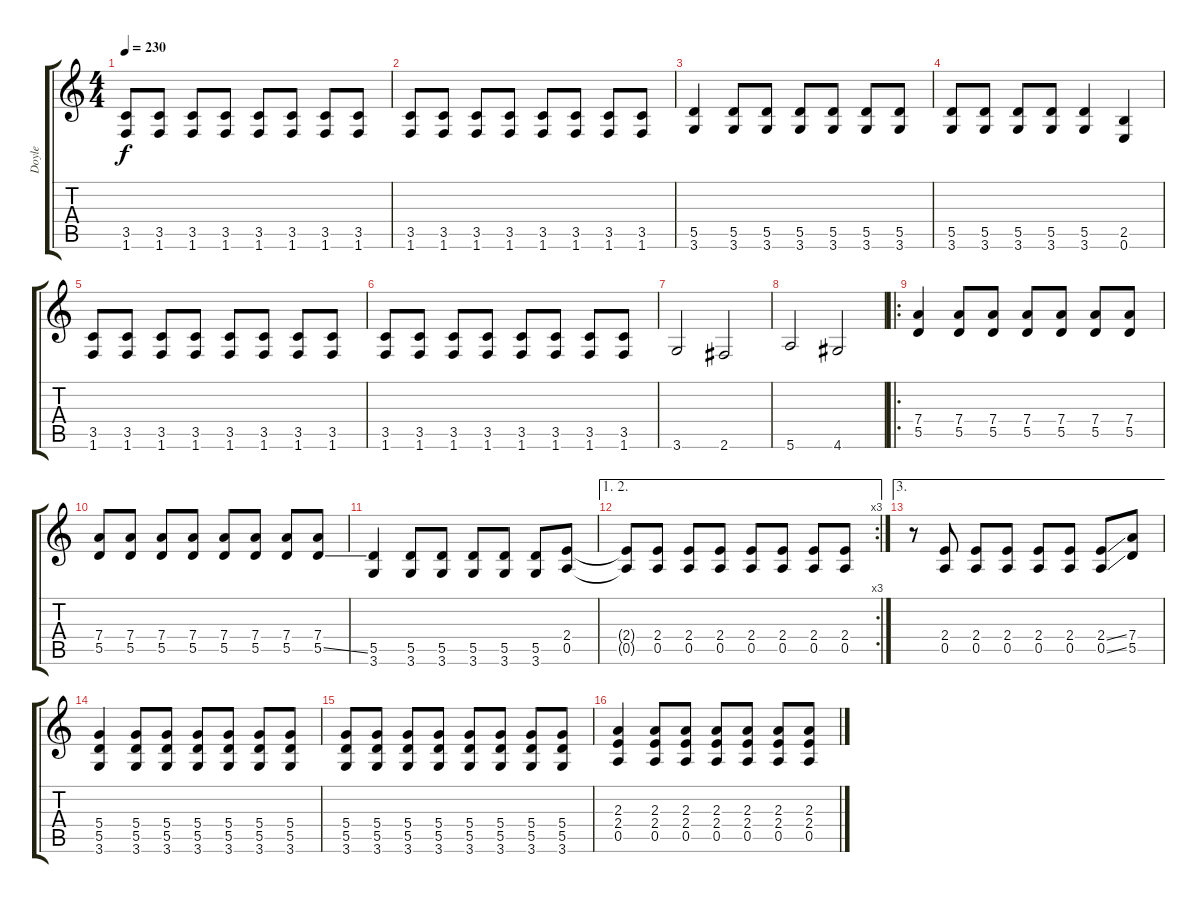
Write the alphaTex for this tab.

\track ("Doyle" "Doyle") {instrument distortionguitar}
\staff {score tabs}
\tuning (E4 B3 G3 D3 A2 E2) {hide}
\ts (4 4)
\tempo 230
\clef g2
\ks c
(3.5 1.6).8{dy f} (3.5 1.6).8 (3.5 1.6).8 (3.5 1.6).8 (3.5 1.6).8 (3.5 1.6).8 (3.5 1.6).8 (3.5 1.6).8 |
(3.5 1.6).8 (3.5 1.6).8 (3.5 1.6).8 (3.5 1.6).8 (3.5 1.6).8 (3.5 1.6).8 (3.5 1.6).8 (3.5 1.6).8 |
(5.5 3.6).4 (5.5 3.6).8 (5.5 3.6).8 (5.5 3.6).8 (5.5 3.6).8 (5.5 3.6).8 (5.5 3.6).8 |
(5.5 3.6).8 (5.5 3.6).8 (5.5 3.6).8 (5.5 3.6).8 (5.5 3.6).4 (2.5 0.6).4 |
(3.5 1.6).8 (3.5 1.6).8 (3.5 1.6).8 (3.5 1.6).8 (3.5 1.6).8 (3.5 1.6).8 (3.5 1.6).8 (3.5 1.6).8 |
(3.5 1.6).8 (3.5 1.6).8 (3.5 1.6).8 (3.5 1.6).8 (3.5 1.6).8 (3.5 1.6).8 (3.5 1.6).8 (3.5 1.6).8 |
3.6.2 2.6.2 |
5.6.2 4.6.2 |
\ro
(7.4 5.5).4 (7.4 5.5).8 (7.4 5.5).8 (7.4 5.5).8 (7.4 5.5).8 (7.4 5.5).8 (7.4 5.5).8 |
(7.4 5.5).8 (7.4 5.5).8 (7.4 5.5).8 (7.4 5.5).8 (7.4 5.5).8 (7.4 5.5).8 (7.4 5.5).8 (7.4 5.5{ss}).8 |
(5.5 3.6).4 (5.5 3.6).8 (5.5 3.6).8 (5.5 3.6).8 (5.5 3.6).8 (5.5 3.6).8 (2.4 0.5).8 |
\ae (1 2)
\rc 3
(2.4{t} 0.5{t}).8 (2.4 0.5).8 (2.4 0.5).8 (2.4 0.5).8 (2.4 0.5).8 (2.4 0.5).8 (2.4 0.5).8 (2.4 0.5).8 |
\ae 3
r.8 (2.4 0.5).8 (2.4 0.5).8 (2.4 0.5).8 (2.4 0.5).8 (2.4 0.5).8 (2.4{ss} 0.5{ss}).8 (7.4 5.5).8 |
(5.4 5.5 3.6).4 (5.4 5.5 3.6).8 (5.4 5.5 3.6).8 (5.4 5.5 3.6).8 (5.4 5.5 3.6).8 (5.4 5.5 3.6).8 (5.4 5.5 3.6).8 |
(5.4 5.5 3.6).8 (5.4 5.5 3.6).8 (5.4 5.5 3.6).8 (5.4 5.5 3.6).8 (5.4 5.5 3.6).8 (5.4 5.5 3.6).8 (5.4 5.5 3.6).8 (5.4 5.5 3.6).8 |
(2.3 2.4 0.5).4 (2.3 2.4 0.5).8 (2.3 2.4 0.5).8 (2.3 2.4 0.5).8 (2.3 2.4 0.5).8 (2.3 2.4 0.5).8 (2.3 2.4 0.5).8
